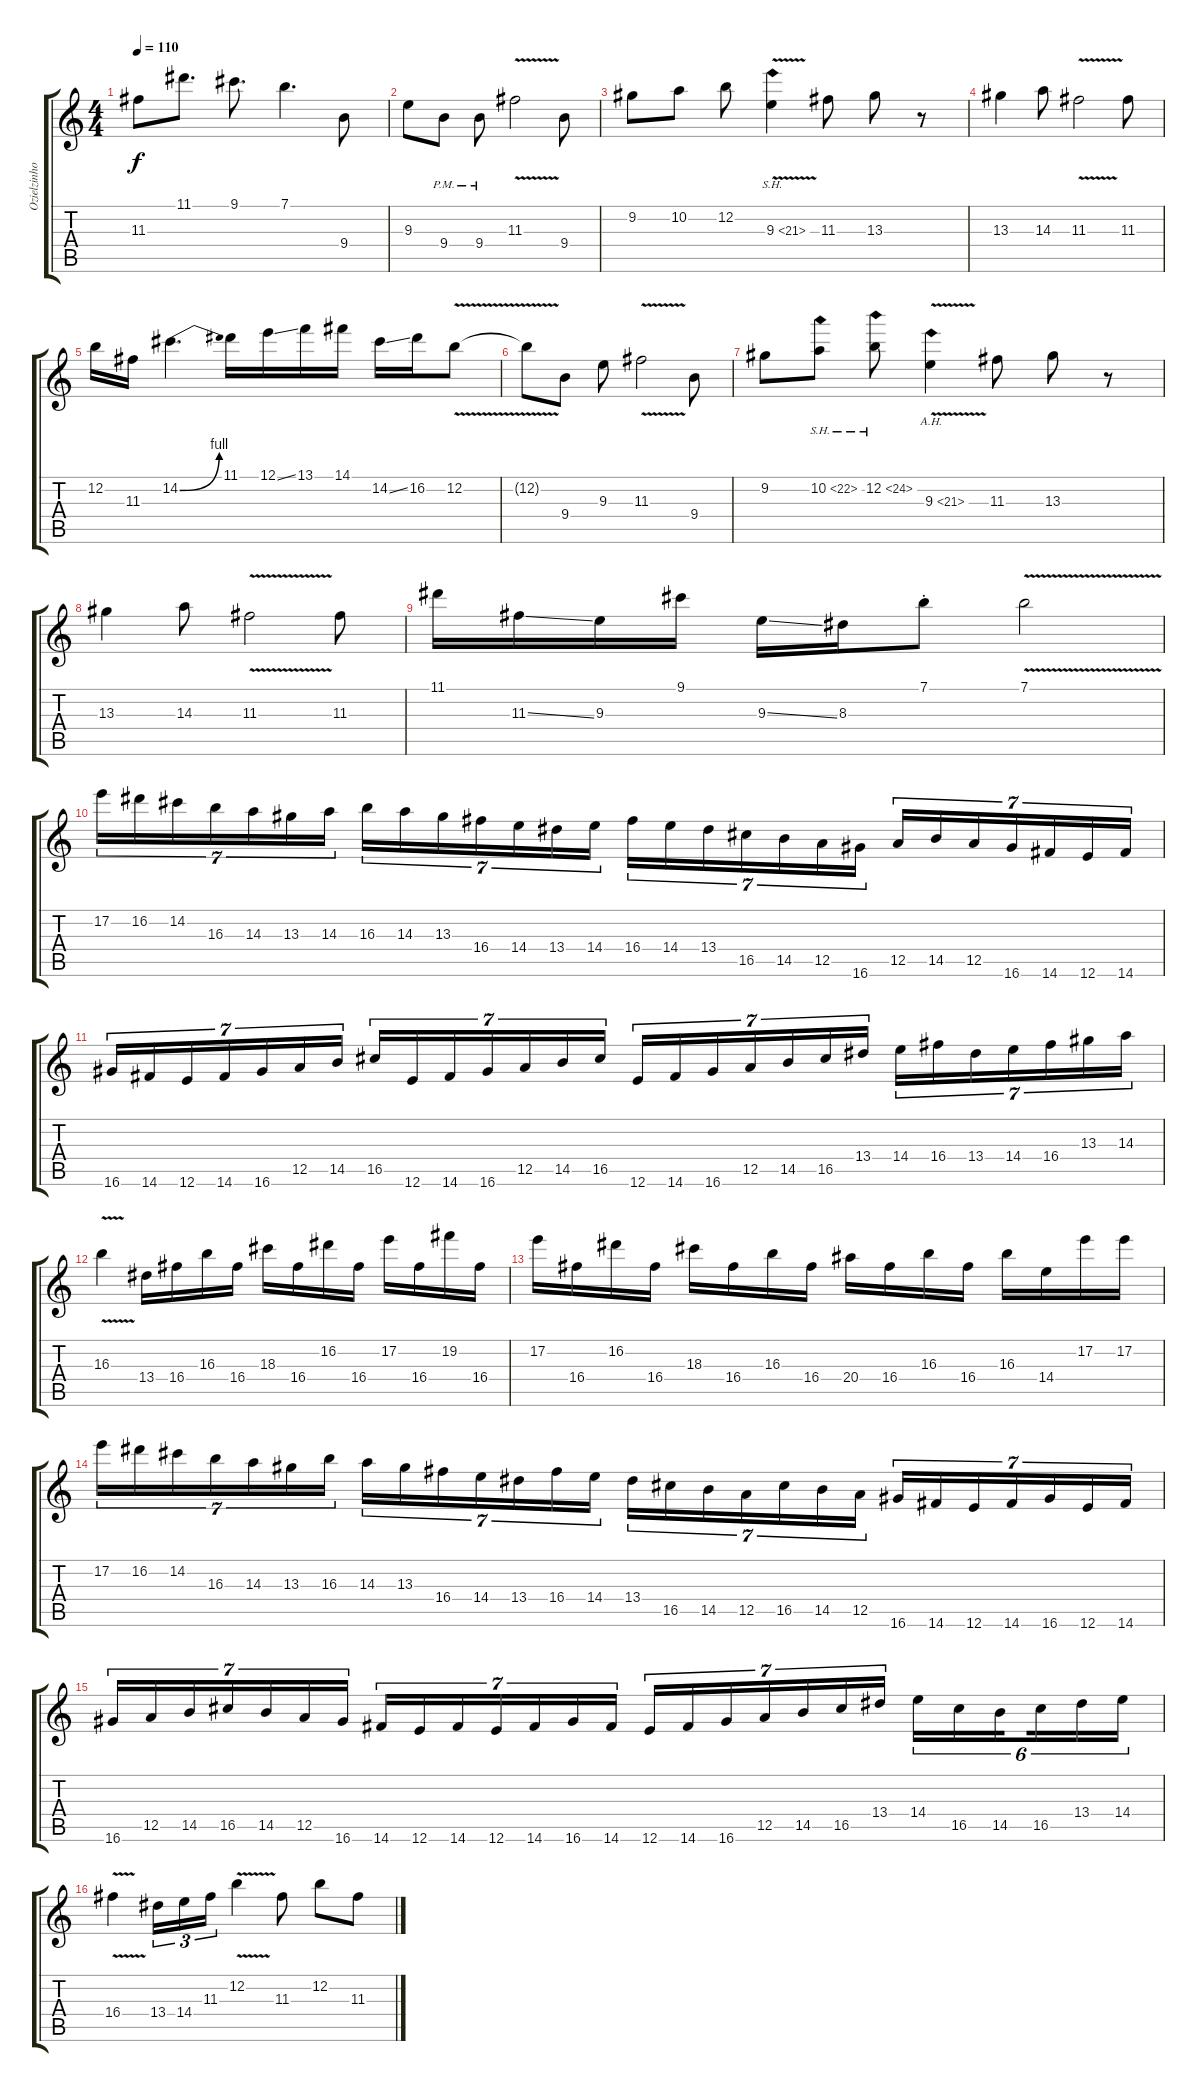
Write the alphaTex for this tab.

\track ("Ozielzinho" "Ozielzinho") {instrument overdrivenguitar}
\staff {score tabs}
\tuning (E4 B3 G3 D3 A2 E2) {hide}
\ts (4 4)
\tempo 110
\clef g2
\ks c
11.3{t}.8{dy f} 11.1.8{d} 9.1.8{d} 7.1.4{d} 9.4.8{instrument overdrivenguitar} |
9.3.8 9.4{pm}.8 9.4{pm}.8 11.3{v}.2 9.4.8 |
9.2.8 10.2.8 12.2.8 9.3{sh 12 v}.4 11.3.8 13.3.8 r.8 |
13.3.4 14.3.8 11.3{v}.2 11.3.8 |
12.2.16 11.3.16 14.2{be (bend 0 0 60 4)}.4{d} 11.1.16 12.1{ss}.16 13.1.16 14.1.16 14.2{ss}.16 16.2.16 12.2{v}.8 |
12.2{t}.8 9.4.8 9.3.8 11.3{v}.2 9.4.8 |
9.2.8 10.2{sh 12}.8 12.2{sh 12}.8 9.3{ah 12 v}.4 11.3.8 13.3.8 r.8 |
13.3.4 14.3.8 11.3{v}.2 11.3.8 |
11.1.16 11.3{ss}.16 9.3.16 9.1.16 9.3{ss}.16 8.3.16 7.1{st}.8 7.1{v}.2 |
17.2.16{tu (7 4)} 16.2.16{tu (7 4)} 14.2.16{tu (7 4)} 16.3.16{tu (7 4)} 14.3.16{tu (7 4)} 13.3.16{tu (7 4)} 14.3.16{tu (7 4)} 16.3.16{tu (7 4)} 14.3.16{tu (7 4)} 13.3.16{tu (7 4)} 16.4.16{tu (7 4)} 14.4.16{tu (7 4)} 13.4.16{tu (7 4)} 14.4.16{tu (7 4)} 16.4.16{tu (7 4)} 14.4.16{tu (7 4)} 13.4.16{tu (7 4)} 16.5.16{tu (7 4)} 14.5.16{tu (7 4)} 12.5.16{tu (7 4)} 16.6.16{tu (7 4)} 12.5.16{tu (7 4)} 14.5.16{tu (7 4)} 12.5.16{tu (7 4)} 16.6.16{tu (7 4)} 14.6.16{tu (7 4)} 12.6.16{tu (7 4)} 14.6.16{tu (7 4)} |
16.6.16{tu (7 4)} 14.6.16{tu (7 4)} 12.6.16{tu (7 4)} 14.6.16{tu (7 4)} 16.6.16{tu (7 4)} 12.5.16{tu (7 4)} 14.5.16{tu (7 4)} 16.5.16{tu (7 4)} 12.6.16{tu (7 4)} 14.6.16{tu (7 4)} 16.6.16{tu (7 4)} 12.5.16{tu (7 4)} 14.5.16{tu (7 4)} 16.5.16{tu (7 4)} 12.6.16{tu (7 4)} 14.6.16{tu (7 4)} 16.6.16{tu (7 4)} 12.5.16{tu (7 4)} 14.5.16{tu (7 4)} 16.5.16{tu (7 4)} 13.4.16{tu (7 4)} 14.4.16{tu (7 4)} 16.4.16{tu (7 4)} 13.4.16{tu (7 4)} 14.4.16{tu (7 4)} 16.4.16{tu (7 4)} 13.3.16{tu (7 4)} 14.3.16{tu (7 4)} |
16.3{v}.4 13.4.16 16.4.16 16.3.16 16.4.16 18.3.16 16.4.16 16.2.16 16.4.16 17.2.16 16.4.16 19.2.16 16.4.16 |
17.2.16 16.4.16 16.2.16 16.4.16 18.3.16 16.4.16 16.3.16 16.4.16 20.4.16 16.4.16 16.3.16 16.4.16 16.3.16 14.4.16 17.2.16 17.2.16 |
17.2.16{tu (7 4)} 16.2.16{tu (7 4)} 14.2.16{tu (7 4)} 16.3.16{tu (7 4)} 14.3.16{tu (7 4)} 13.3.16{tu (7 4)} 16.3.16{tu (7 4)} 14.3.16{tu (7 4)} 13.3.16{tu (7 4)} 16.4.16{tu (7 4)} 14.4.16{tu (7 4)} 13.4.16{tu (7 4)} 16.4.16{tu (7 4)} 14.4.16{tu (7 4)} 13.4.16{tu (7 4)} 16.5.16{tu (7 4)} 14.5.16{tu (7 4)} 12.5.16{tu (7 4)} 16.5.16{tu (7 4)} 14.5.16{tu (7 4)} 12.5.16{tu (7 4)} 16.6.16{tu (7 4)} 14.6.16{tu (7 4)} 12.6.16{tu (7 4)} 14.6.16{tu (7 4)} 16.6.16{tu (7 4)} 12.6.16{tu (7 4)} 14.6.16{tu (7 4)} |
16.6.16{tu (7 4)} 12.5.16{tu (7 4)} 14.5.16{tu (7 4)} 16.5.16{tu (7 4)} 14.5.16{tu (7 4)} 12.5.16{tu (7 4)} 16.6.16{tu (7 4)} 14.6.16{tu (7 4)} 12.6.16{tu (7 4)} 14.6.16{tu (7 4)} 12.6.16{tu (7 4)} 14.6.16{tu (7 4)} 16.6.16{tu (7 4)} 14.6.16{tu (7 4)} 12.6.16{tu (7 4)} 14.6.16{tu (7 4)} 16.6.16{tu (7 4)} 12.5.16{tu (7 4)} 14.5.16{tu (7 4)} 16.5.16{tu (7 4)} 13.4.16{tu (7 4)} 14.4.16{tu (6 4)} 16.5.16{tu (6 4)} 14.5.16{tu (6 4) beam splitsecondary} 16.5.16{tu (6 4)} 13.4.16{tu (6 4)} 14.4.16{tu (6 4)} |
16.4{v}.4 13.4.16{tu (3 2)} 14.4.16{tu (3 2)} 11.3.16{tu (3 2)} 12.2{v}.4 11.3.8 12.2.8 11.3.8
